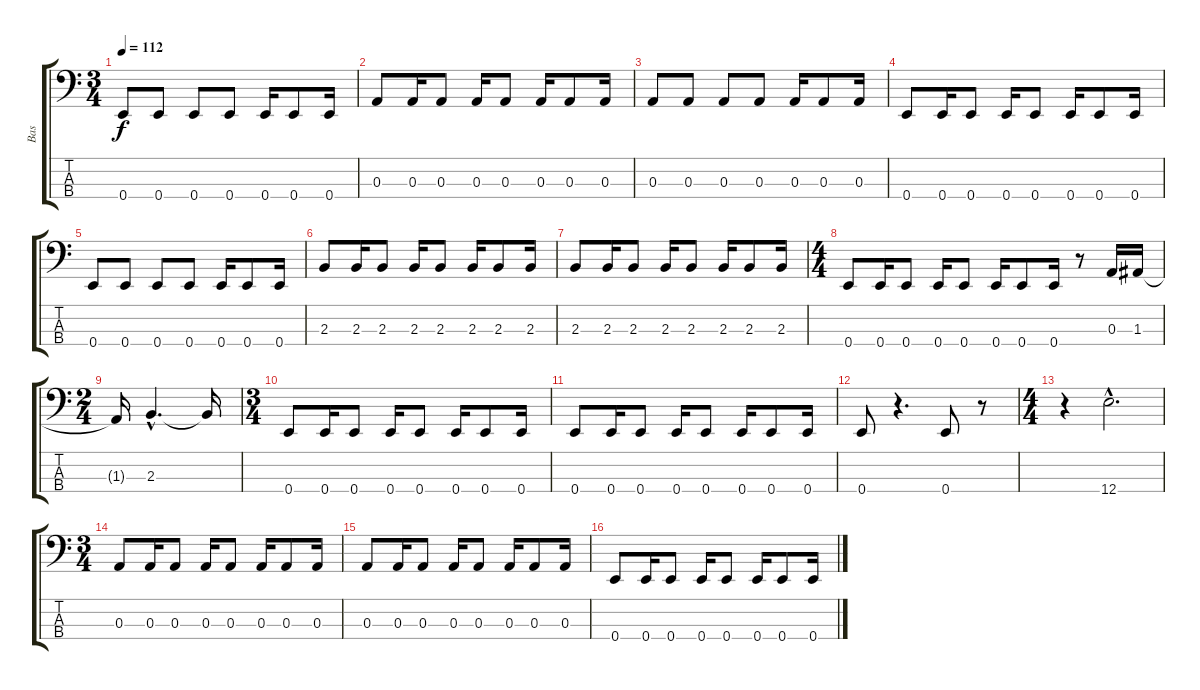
\track ("Bas" "Bas") {instrument electricbassfinger}
\staff {score tabs}
\tuning (G2 D2 A1 E1) {hide}
\ts (3 4)
\tempo 112
\clef f4
\ks c
0.4.8{dy f} 0.4.8 0.4.8 0.4.8 0.4.16 0.4.8 0.4.16 |
0.3.8 0.3.16 0.3.8 0.3.16 0.3.8 0.3.16 0.3.8 0.3.16 |
0.3.8 0.3.8 0.3.8 0.3.8 0.3.16 0.3.8 0.3.16 |
0.4.8 0.4.16 0.4.8 0.4.16 0.4.8 0.4.16 0.4.8 0.4.16 |
0.4.8 0.4.8 0.4.8 0.4.8 0.4.16 0.4.8 0.4.16 |
2.3.8 2.3.16 2.3.8 2.3.16 2.3.8 2.3.16 2.3.8 2.3.16 |
2.3.8 2.3.16 2.3.8 2.3.16 2.3.8 2.3.16 2.3.8 2.3.16 |
\ts (4 4)
0.4.8 0.4.16 0.4.8 0.4.16 0.4.8 0.4.16 0.4.8 0.4.16 r.8 0.3.16 1.3.16 |
\ts (2 4)
1.3{t}.16 2.3{hac}.4{d} 2.3{t}.16 |
\ts (3 4)
0.4.8 0.4.16 0.4.8 0.4.16 0.4.8 0.4.16 0.4.8 0.4.16 |
0.4.8 0.4.16 0.4.8 0.4.16 0.4.8 0.4.16 0.4.8 0.4.16 |
0.4.8 r.4{d} 0.4.8 r.8 |
\ts (4 4)
r.4 12.4{hac}.2{d} |
\ts (3 4)
0.3.8 0.3.16 0.3.8 0.3.16 0.3.8 0.3.16 0.3.8 0.3.16 |
0.3.8 0.3.16 0.3.8 0.3.16 0.3.8 0.3.16 0.3.8 0.3.16 |
0.4.8 0.4.16 0.4.8 0.4.16 0.4.8 0.4.16 0.4.8 0.4.16
